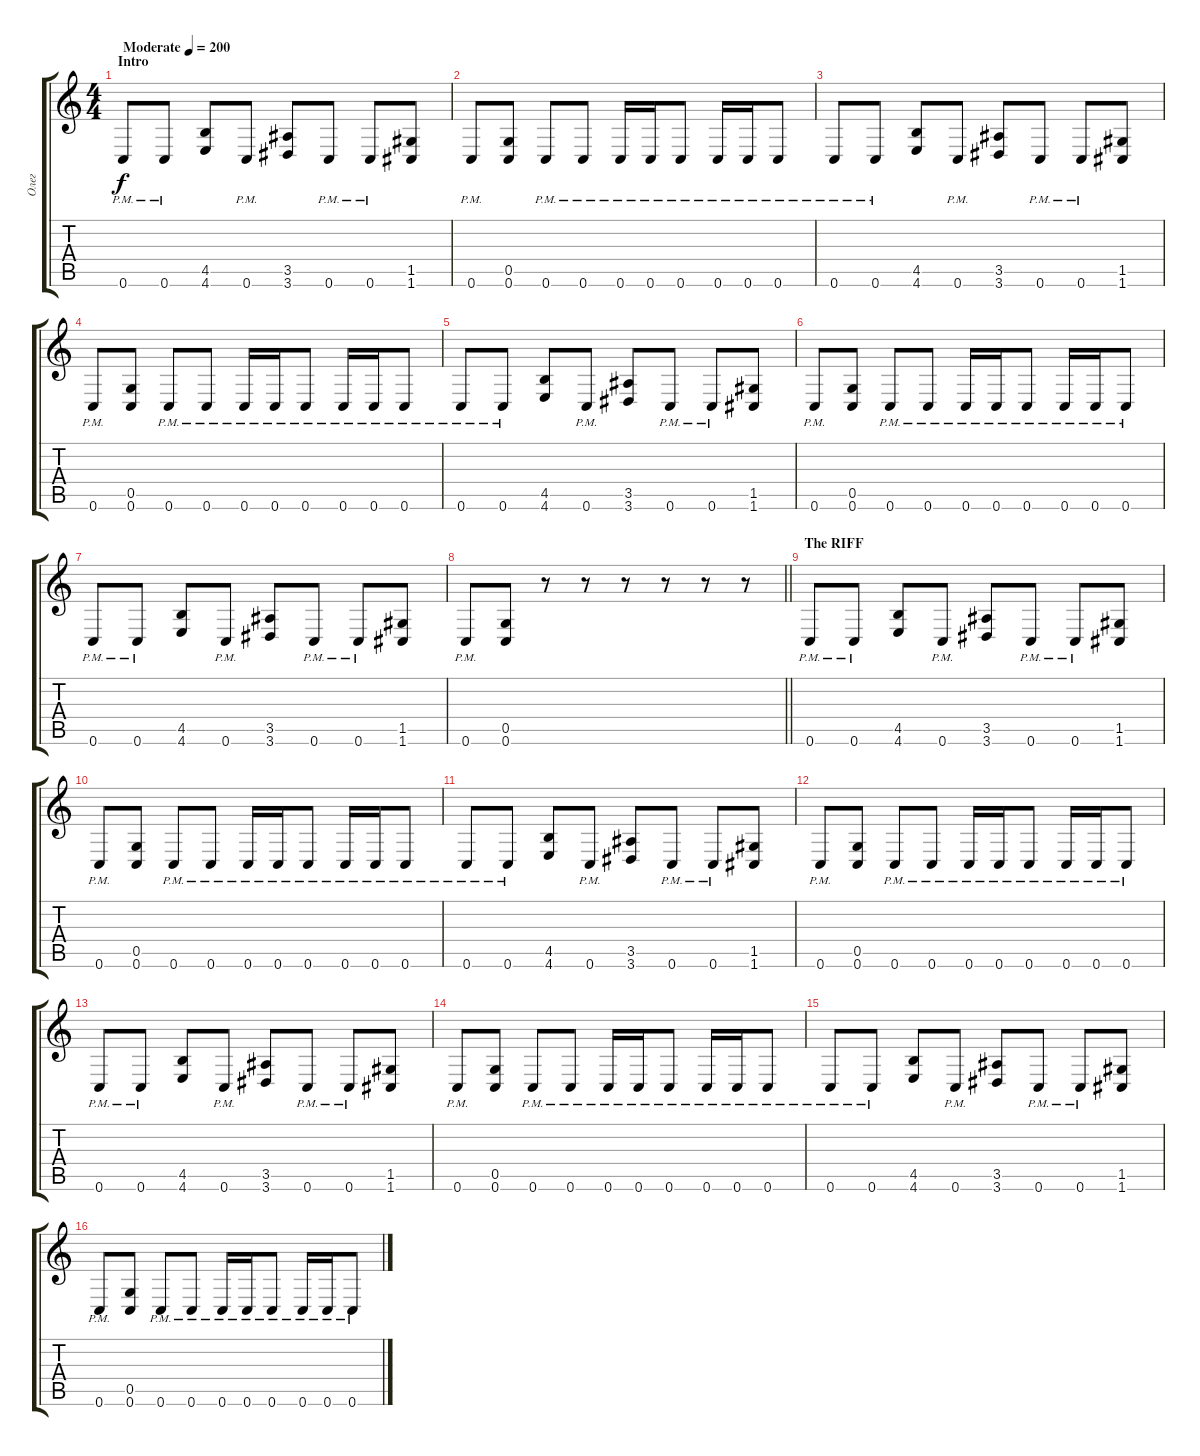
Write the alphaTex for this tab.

\track ("Олег" "Олег") {instrument distortionguitar}
\staff {score tabs}
\tuning (D4 A3 F3 C3 G2 C2) {hide}
\ts (4 4)
\section ("" "Intro")
\tempo (200 "Moderate")
\clef g2
\ks c
0.6{pm}.8{dy f instrument distortionguitar} 0.6{pm}.8 (4.5 4.6).8 0.6{pm}.8 (3.5 3.6).8 0.6{pm}.8 0.6{pm}.8 (1.5 1.6).8 |
0.6{pm}.8 (0.5 0.6).8 0.6{pm}.8 0.6{pm}.8 0.6{pm}.16 0.6{pm}.16 0.6{pm}.8 0.6{pm}.16 0.6{pm}.16 0.6{pm}.8 |
0.6{pm}.8 0.6{pm}.8 (4.5 4.6).8 0.6{pm}.8 (3.5 3.6).8 0.6{pm}.8 0.6{pm}.8 (1.5 1.6).8 |
0.6{pm}.8 (0.5 0.6).8 0.6{pm}.8 0.6{pm}.8 0.6{pm}.16 0.6{pm}.16 0.6{pm}.8 0.6{pm}.16 0.6{pm}.16 0.6{pm}.8 |
0.6{pm}.8 0.6{pm}.8 (4.5 4.6).8 0.6{pm}.8 (3.5 3.6).8 0.6{pm}.8 0.6{pm}.8 (1.5 1.6).8 |
0.6{pm}.8 (0.5 0.6).8 0.6{pm}.8 0.6{pm}.8 0.6{pm}.16 0.6{pm}.16 0.6{pm}.8 0.6{pm}.16 0.6{pm}.16 0.6{pm}.8 |
0.6{pm}.8 0.6{pm}.8 (4.5 4.6).8 0.6{pm}.8 (3.5 3.6).8 0.6{pm}.8 0.6{pm}.8 (1.5 1.6).8 |
\barLineRight lightlight
0.6{pm}.8 (0.5 0.6).8 r.8 r.8 r.8 r.8 r.8 r.8 |
\section ("" "The RIFF")
0.6{pm}.8 0.6{pm}.8 (4.5 4.6).8 0.6{pm}.8 (3.5 3.6).8 0.6{pm}.8 0.6{pm}.8 (1.5 1.6).8 |
0.6{pm}.8 (0.5 0.6).8 0.6{pm}.8 0.6{pm}.8 0.6{pm}.16 0.6{pm}.16 0.6{pm}.8 0.6{pm}.16 0.6{pm}.16 0.6{pm}.8 |
0.6{pm}.8 0.6{pm}.8 (4.5 4.6).8 0.6{pm}.8 (3.5 3.6).8 0.6{pm}.8 0.6{pm}.8 (1.5 1.6).8 |
0.6{pm}.8 (0.5 0.6).8 0.6{pm}.8 0.6{pm}.8 0.6{pm}.16 0.6{pm}.16 0.6{pm}.8 0.6{pm}.16 0.6{pm}.16 0.6{pm}.8 |
0.6{pm}.8 0.6{pm}.8 (4.5 4.6).8 0.6{pm}.8 (3.5 3.6).8 0.6{pm}.8 0.6{pm}.8 (1.5 1.6).8 |
0.6{pm}.8 (0.5 0.6).8 0.6{pm}.8 0.6{pm}.8 0.6{pm}.16 0.6{pm}.16 0.6{pm}.8 0.6{pm}.16 0.6{pm}.16 0.6{pm}.8 |
0.6{pm}.8 0.6{pm}.8 (4.5 4.6).8 0.6{pm}.8 (3.5 3.6).8 0.6{pm}.8 0.6{pm}.8 (1.5 1.6).8 |
0.6{pm}.8 (0.5 0.6).8 0.6{pm}.8 0.6{pm}.8 0.6{pm}.16 0.6{pm}.16 0.6{pm}.8 0.6{pm}.16 0.6{pm}.16 0.6{pm}.8
